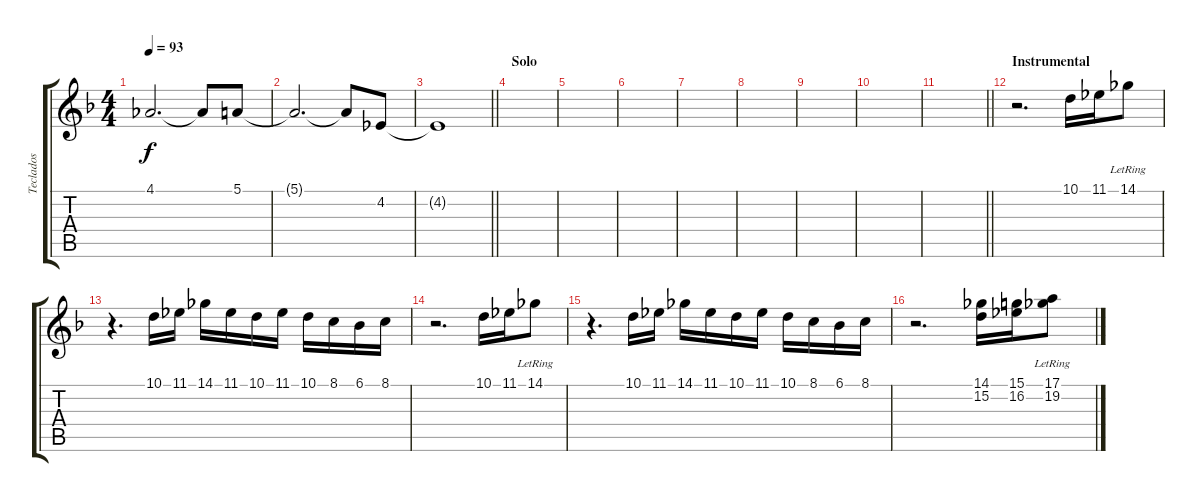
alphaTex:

\track ("Teclados" "Teclados") {instrument stringensemble1}
\staff {score tabs}
\tuning (E4 B3 G3 D3 A2 E2) {hide}
\ts (4 4)
\tempo 93
\clef g2
\ks dminor
4.1.2{d dy f} 4.1{t}.8 5.1.8 |
5.1{t}.2{d} 5.1{t}.8 4.2.8 |
\barLineRight lightlight
4.2{t}.1 |
\section ("" "Solo")
|
|
|
|
|
|
|
\barLineRight lightlight
|
\section ("" "Instrumental")
r.2{d instrument acousticgrandpiano} 10.1.16 11.1.16 14.1{lr}.8 |
r.4{d} 10.1.16 11.1.16 14.1.16 11.1.16 10.1.16 11.1.16 10.1.16 8.1.16 6.1.16 8.1.16 |
r.2{d} 10.1.16 11.1.16 14.1{lr}.8 |
r.4{d} 10.1.16 11.1.16 14.1.16 11.1.16 10.1.16 11.1.16 10.1.16 8.1.16 6.1.16 8.1.16 |
r.2{d} (14.1 15.2).16 (15.1 16.2).16 (17.1 19.2{lr}).8
